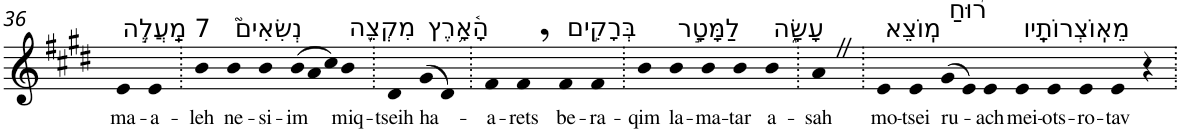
**kern	**text
*part1	*part1
*staff1	*staff1
*I"Piano	*
*I'Pno	*
!!LO:PB:g=z
*clefG2	*
*k[f#c#g#d#]	*
*E:	*
=36	=36
!LO:TX:a:t=7 מַֽעֲלֶ֣ה	!
!	!LO:LY:b
4e	ma-
!	!LO:LY:b
4e	-a-
=37.	=37.
!	!LO:LY:b
4b	-leh
!LO:TX:a:t=נְשִׂאִים֮	!
!	!LO:LY:b
4b	ne-
!	!LO:LY:b
4b	-si-
*Xtuplet	*
!	!LO:LY:b
(>12b	-im
12a	.
12cc#)	.
!LO:TX:a:t=מִקְצֵ֪ה	!
!	!LO:LY:b
4b	miq-
=38.	=38.
!	!LO:LY:b
4d#	-tseih
!LO:TX:a:t=הָ֫אָ֥רֶץ	!
!	!LO:LY:b
(>8g#	ha-
8d#)	.
=39.	=39.
!	!LO:LY:b
4f#	-a-
!	!LO:LY:b
4f#,	-rets
!LO:TX:a:t=בְּרָקִ֣ים	!
!	!LO:LY:b
4f#	be-
!	!LO:LY:b
4f#	-ra-
=40.	=40.
!	!LO:LY:b
4b	-qim
!LO:TX:a:t=לַמָּטָ֣ר	!
!	!LO:LY:b
4b	la-
!	!LO:LY:b
4b	-ma-
!	!LO:LY:b
4b	-tar
!LO:TX:a:t=עָשָׂ֑ה	!
!	!LO:LY:b
4b	a-
=41.	=41.
!	!LO:LY:b
4aZ	-sah
=42.	=42.
!LO:TX:a:t=מֽוֹצֵא	!
!	!LO:LY:b
4e	mo-
!	!LO:LY:b
4e	-tsei
!LO:TX:a:t=ר֝וּחַ	!
!	!LO:LY:b
(>8g#	ru-
8e)	.
!	!LO:LY:b
4e	-ach
!LO:TX:a:t=מֵאֽוֹצְרוֹתָֽיו	!
!	!LO:LY:b
4e	mei-
!	!LO:LY:b
4e	-ots-
!	!LO:LY:b
4e	-ro-
!	!LO:LY:b
4e	-tav
4r	.
=.	=.
*-	*-
